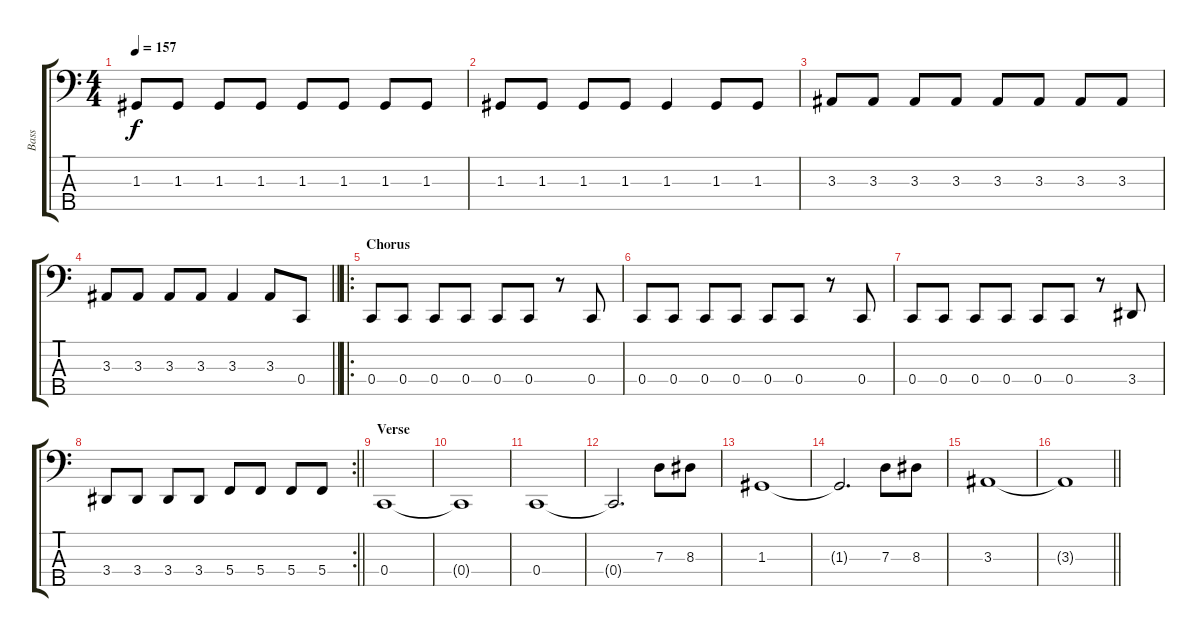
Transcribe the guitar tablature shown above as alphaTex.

\track ("Bass" "Bass") {instrument electricbassfinger}
\staff {score tabs}
\tuning (F2 C2 G1 C1 A0) {hide}
\ts (4 4)
\tempo 157
\clef f4
\ks c
1.3.8{dy f} 1.3.8 1.3.8 1.3.8 1.3.8 1.3.8 1.3.8 1.3.8 |
1.3.8 1.3.8 1.3.8 1.3.8 1.3.4 1.3.8 1.3.8 |
3.3.8 3.3.8 3.3.8 3.3.8 3.3.8 3.3.8 3.3.8 3.3.8 |
\barLineRight lightlight
3.3.8 3.3.8 3.3.8 3.3.8 3.3.4 3.3.8 0.4.8 |
\ro
\section ("" "Chorus")
0.4.8 0.4.8 0.4.8 0.4.8 0.4.8 0.4.8 r.8 0.4.8 |
0.4.8 0.4.8 0.4.8 0.4.8 0.4.8 0.4.8 r.8 0.4.8 |
0.4.8 0.4.8 0.4.8 0.4.8 0.4.8 0.4.8 r.8 3.4.8 |
\rc 2
\barLineRight lightlight
3.4.8 3.4.8 3.4.8 3.4.8 5.4.8 5.4.8 5.4.8 5.4.8 |
\section ("" "Verse")
0.4.1 |
0.4{t}.1 |
0.4.1 |
0.4{t}.2{d} 7.3.8 8.3.8 |
1.3.1 |
1.3{t}.2{d} 7.3.8 8.3.8 |
3.3.1 |
\barLineRight lightlight
3.3{t}.1
